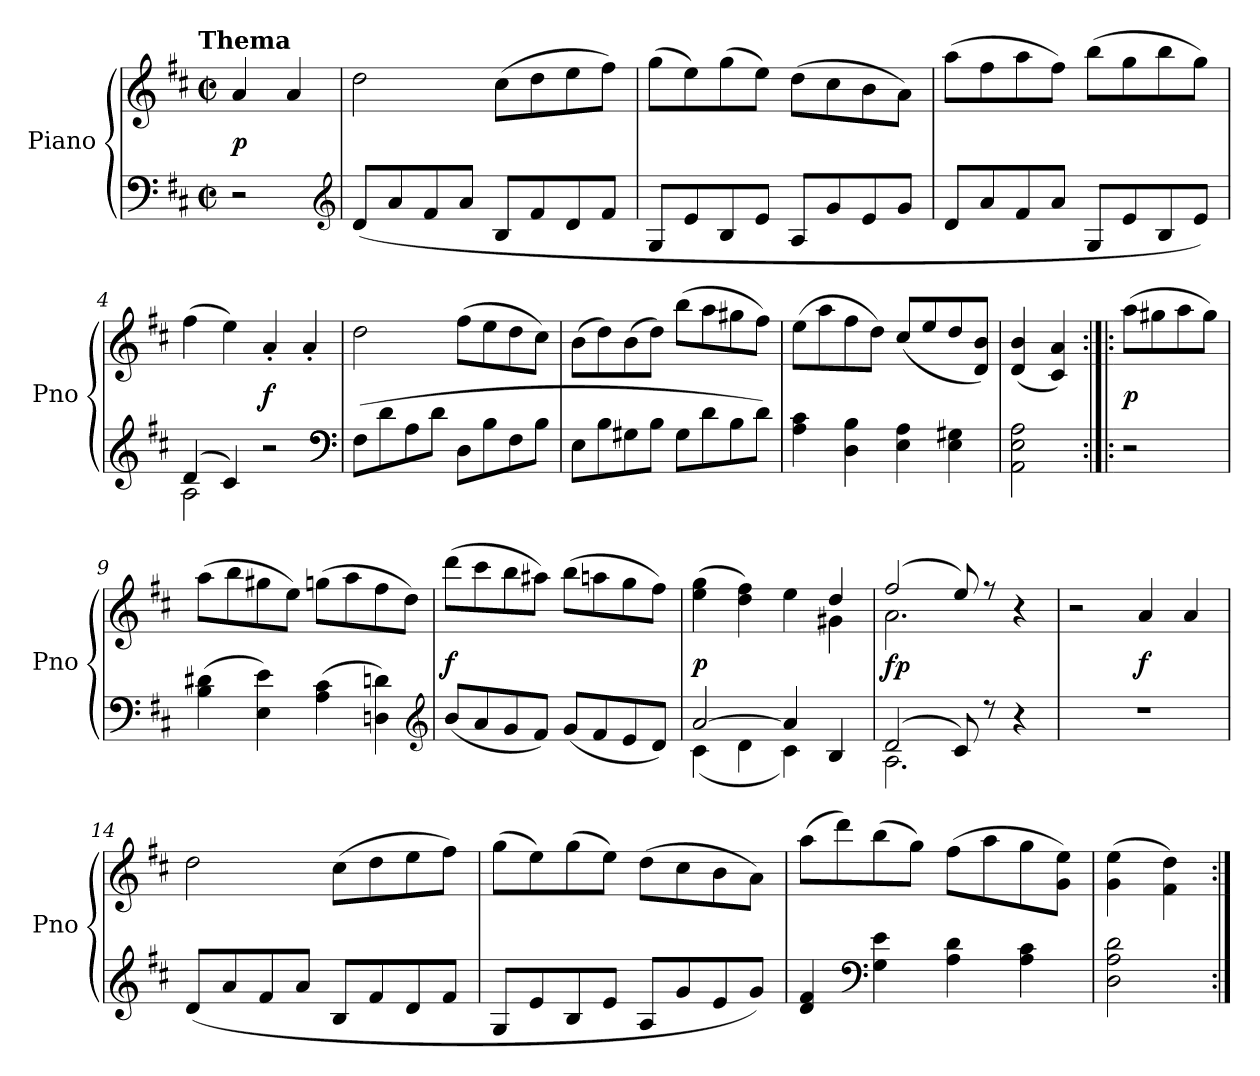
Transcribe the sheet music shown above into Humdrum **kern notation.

**kern	**kern	**dynam
*part1	*part1	*part1
*staff2	*staff1	*staff1/2
*I"Piano	*	*
*I'Pno	*	*
*clefF4	*clefG2	*
*k[f#c#]	*k[f#c#]	*
*D:	*D:	*
!!LO:TX:omd:t=Thema
*M2/2	*M2/2	*
*met(c|)	*met(c|)	*
*MM120	*MM120	*
=	=	=
2r	4a	p
.	4a	.
*clefG2	*	*
=1	=1	=1
(8dL	2dd	.
8a	.	.
8f#	.	.
8aJ	.	.
8BL	(8cc#L	.
8f#	8dd	.
8d	8ee	.
8f#J	8ff#J)	.
=2	=2	=2
8GL	(8ggL	.
8e	8ee)	.
8B	(8gg	.
8eJ	8eeJ)	.
8AL	(8ddL	.
8g	8cc#	.
8e	8b	.
8gJ	8aJ)	.
=3	=3	=3
8dL	(8aaL	.
8a	8ff#	.
8f#	8aa	.
8aJ	8ff#J)	.
8GL	(8bbL	.
8e	8gg	.
8B	8bb	.
8eJ)	8ggJ)	.
=4	=4	=4
*^	*	*
(4d	2A	(4ff#	.
4c#)	.	4ee)	.
2r	2ryy	4a'	f
.	.	4a'	.
*v	*v	*	*
*clefF4	*	*
=5	=5	=5
(8F#L	2dd	.
8d	.	.
8A	.	.
8dJ	.	.
8DL	(8ff#L	.
8B	8ee	.
8F#	8dd	.
8BJ	8cc#J)	.
=6	=6	=6
8EL	(8bL	.
8B	8dd)	.
8G#X	(8b	.
8BJ	8ddJ)	.
8G#L	(8bbL	.
8d	8aa	.
8B	8gg#X	.
8dJ)	8ff#J)	.
=7	=7	=7
4A 4c#	(8eeL	.
.	8aa	.
4D 4B	8ff#	.
.	8ddJ)	.
4E 4A	(8cc#/L	.
.	8ee/	.
4E 4G#X	8dd/	.
.	8d/ 8b/J)	.
=8	=8	=8
2AA 2E 2A	(4d 4b	.
.	4c# 4a)	.
=:|!|:	=:|!|:	=:|!|:
2r	(8aaL	p
.	8gg#X	.
.	8aa	.
.	8gg#J)	.
=9	=9	=9
(4B 4d#X	(8aaL	.
.	8bb	.
4E 4e)	8gg#X	.
.	8eeJ)	.
(4A 4c#	(8ggnL	.
.	8aa	.
4Dn 4dn)	8ff#	.
.	8ddJ)	.
*clefG2	*	*
=10	=10	=10
(8bL	(8dddL	f
8a	8ccc#	.
8g	8bb	.
8f#J)	8aa#XJ)	.
(8gL	(8bbL	.
8f#	8aan	.
8e	8gg	.
8dJ)	8ff#J)	.
=11	=11	=11
*^	*^	*
[2a	(4c#	2.ryy	(>4ee 4gg	p
.	4d	.	4dd 4ff#)	.
4a]	4c#)	.	4ee	.
4ryy	4B	4dd	4g#X	.
=12	=12	=12	=12	=12
(2d	2.A	(2ff#	2.a	fp
8c#)	.	8ee)	.	.
8r	.	8r	.	.
4r	4ryy	4r	4ryy	.
*v	*v	*	*	*
*	*v	*v	*
=13	=13	=13
1r	2r	.
.	4a	f
.	4a	.
=14	=14	=14
(8dL	2dd	.
8a	.	.
8f#	.	.
8aJ	.	.
8BL	(8cc#L	.
8f#	8dd	.
8d	8ee	.
8f#J	8ff#J)	.
=15	=15	=15
8GL	(8ggL	.
8e	8ee)	.
8B	(8gg	.
8eJ	8eeJ)	.
8AL	(8ddL	.
8g	8cc#	.
8e	8b	.
8gJ)	8aJ)	.
=16	=16	=16
4d 4f#	(8aaL	.
.	8ddd)	.
*clefF4	*	*
4G 4e	(8bb	.
.	8ggJ)	.
4A 4d	(8ff#L	.
.	8aa	.
4A 4c#	8gg	.
.	8g 8eeJ)	.
=17	=17	=17
2D 2A 2d	(4g 4ee	.
.	4f#\ 4dd\)	.
=:|!	=:|!	=:|!
*-	*-	*-
